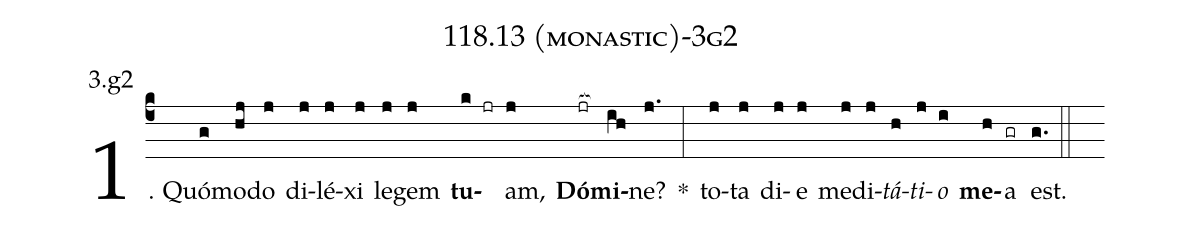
name: 118.13 (monastic)-3g2;
annotation: 3.g2;
%%
(c4)1. Quó(g)mo(hj)do(j) di(j)lé(j)xi(j) le(j)gem(j) <b>tu</b>(k jr)am,(j) <b>Dó</b>(jr[ocb:1{])<b>mi</b>(ih[ocb:0}])ne?(j.) *(:) to(j)ta(j) di(j)e(j) me(j)di(j)<i>tá</i>(h)<i>ti</i>(j)<i>o</i>(i) <b>me</b>(h)a(gr) est.(g.) (::)
